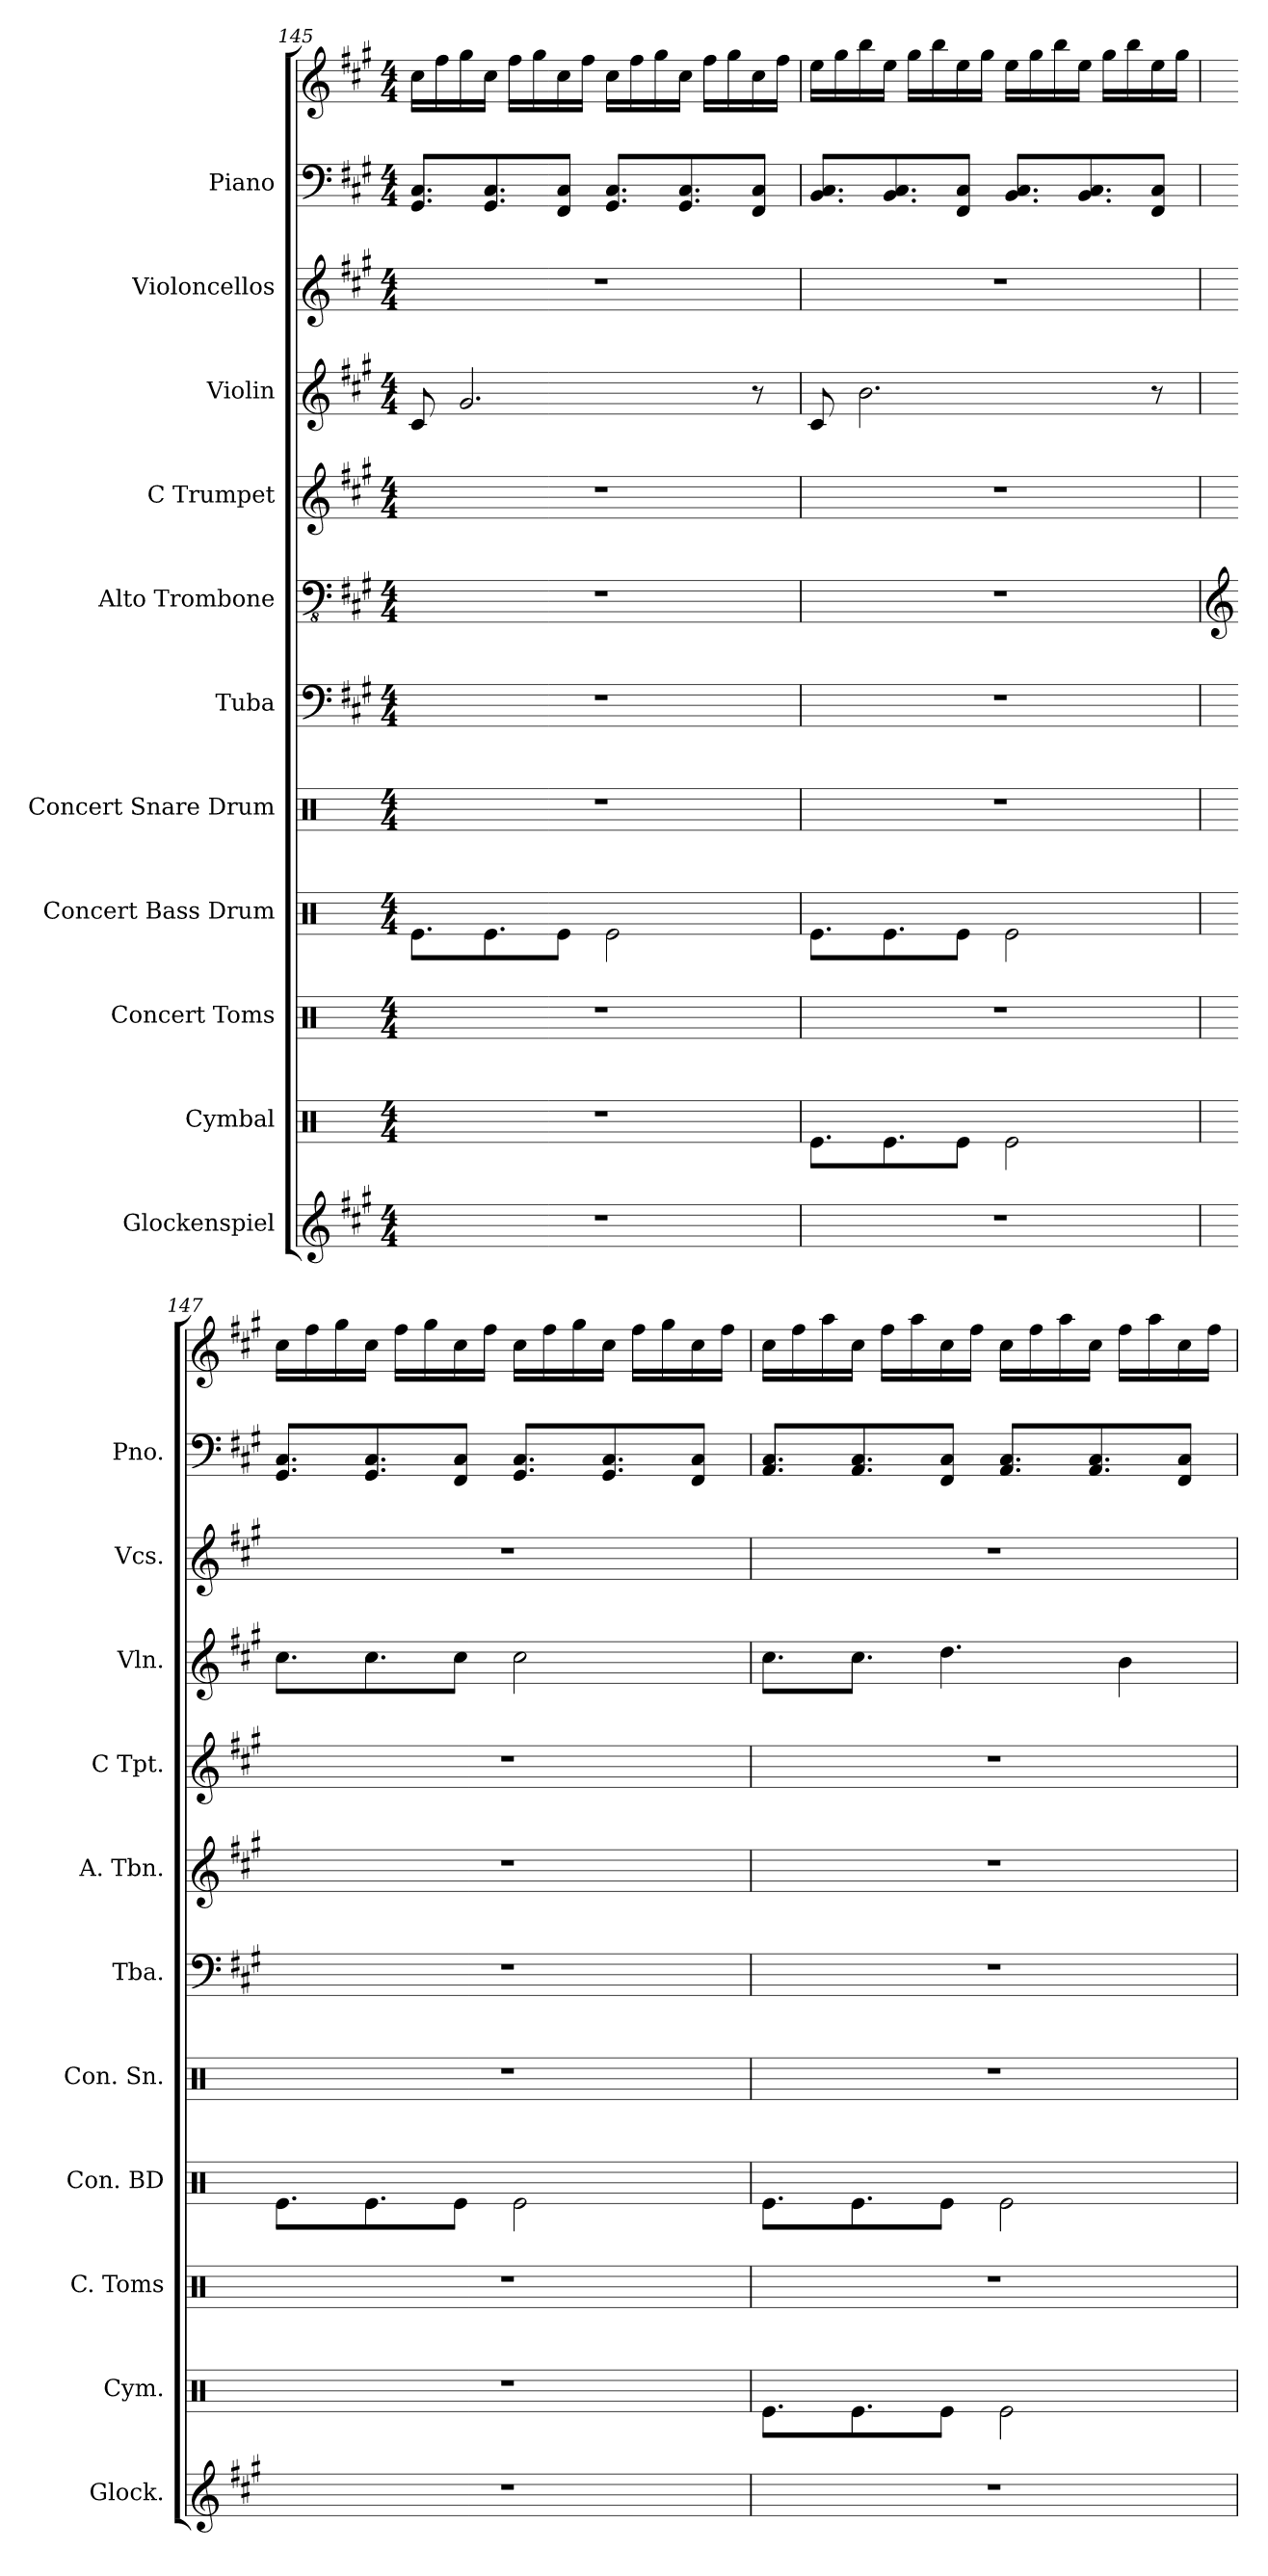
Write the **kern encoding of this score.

**kern	**kern	**kern	**kern	**kern	**kern	**kern	**kern	**kern	**kern	**kern	**kern
*part11	*part10	*part9	*part8	*part7	*part6	*part5	*part4	*part3	*part2	*part1	*part1
*staff12	*staff11	*staff10	*staff9	*staff8	*staff7	*staff6	*staff5	*staff4	*staff3	*staff2	*staff1
*I"Glockenspiel	*I"Cymbal	*I"Concert Toms	*I"Concert Bass Drum	*I"Concert Snare Drum	*I"Tuba	*I"Alto Trombone	*I"C Trumpet	*I"Violin	*I"Violoncellos	*I"Piano	*
*I'Glock.	*I'Cym.	*I'C. Toms	*I'Con. BD	*I'Con. Sn.	*I'Tba.	*I'A. Tbn.	*I'C Tpt.	*I'Vln.	*I'Vcs.	*I'Pno.	*
!!LO:PB:g=z
*clefG2	*clefX	*clefX	*clefX	*clefX	*clefF4	*clefFv4	*clefG2	*clefG2	*clefG2	*clefF4	*clefG2
*ITrd-14c-24	*	*	*	*	*	*	*	*	*	*	*
*k[f#c#g#]	*k[]	*k[]	*k[]	*k[]	*k[f#c#g#]	*k[f#c#g#]	*k[f#c#g#]	*k[f#c#g#]	*k[f#c#g#]	*k[f#c#g#]	*k[f#c#g#]
*M4/4	*M4/4	*M4/4	*M4/4	*M4/4	*M4/4	*M4/4	*M4/4	*M4/4	*M4/4	*M4/4	*M4/4
=145	=145	=145	=145	=145	=145	=145	=145	=145	=145	=145	=145
1r	1r	1r	8.Re\L	1r	1r	1r	1r	8c#/	1r	8.GG#/ 8.C#/L	16cc#\LL
.	.	.	.	.	.	.	.	.	.	.	16ff#\
.	.	.	.	.	.	.	.	2.g#/	.	.	16gg#\
.	.	.	8.Re\	.	.	.	.	.	.	8.GG#/ 8.C#/	16cc#\JJ
.	.	.	.	.	.	.	.	.	.	.	16ff#\LL
.	.	.	.	.	.	.	.	.	.	.	16gg#\
.	.	.	8Re\J	.	.	.	.	.	.	8FF#/ 8C#/J	16cc#\
.	.	.	.	.	.	.	.	.	.	.	16ff#\JJ
.	.	.	2Re\	.	.	.	.	.	.	8.GG#/ 8.C#/L	16cc#\LL
.	.	.	.	.	.	.	.	.	.	.	16ff#\
.	.	.	.	.	.	.	.	.	.	.	16gg#\
.	.	.	.	.	.	.	.	.	.	8.GG#/ 8.C#/	16cc#\JJ
.	.	.	.	.	.	.	.	.	.	.	16ff#\LL
.	.	.	.	.	.	.	.	.	.	.	16gg#\
.	.	.	.	.	.	.	.	8r	.	8FF#/ 8C#/J	16cc#\
.	.	.	.	.	.	.	.	.	.	.	16ff#\JJ
=146	=146	=146	=146	=146	=146	=146	=146	=146	=146	=146	=146
1r	8.Re\L	1r	8.Re\L	1r	1r	1r	1r	8c#/	1r	8.BB/ 8.C#/L	16ee\LL
.	.	.	.	.	.	.	.	.	.	.	16gg#\
.	.	.	.	.	.	.	.	2.b\	.	.	16bb\
.	8.Re\	.	8.Re\	.	.	.	.	.	.	8.BB/ 8.C#/	16ee\JJ
.	.	.	.	.	.	.	.	.	.	.	16gg#\LL
.	.	.	.	.	.	.	.	.	.	.	16bb\
.	8Re\J	.	8Re\J	.	.	.	.	.	.	8FF#/ 8C#/J	16ee\
.	.	.	.	.	.	.	.	.	.	.	16gg#\JJ
.	2Re\	.	2Re\	.	.	.	.	.	.	8.BB/ 8.C#/L	16ee\LL
.	.	.	.	.	.	.	.	.	.	.	16gg#\
.	.	.	.	.	.	.	.	.	.	.	16bb\
.	.	.	.	.	.	.	.	.	.	8.BB/ 8.C#/	16ee\JJ
.	.	.	.	.	.	.	.	.	.	.	16gg#\LL
.	.	.	.	.	.	.	.	.	.	.	16bb\
.	.	.	.	.	.	.	.	8r	.	8FF#/ 8C#/J	16ee\
.	.	.	.	.	.	.	.	.	.	.	16gg#\JJ
!!LO:PB:g=z
=147	=147	=147	=147	=147	=147	=147	=147	=147	=147	=147	=147
*	*	*	*	*	*	*clefG2	*	*	*	*	*
1r	1r	1r	8.Re\L	1r	1r	1r	1r	8.cc#\L	1r	8.GG#/ 8.C#/L	16cc#\LL
.	.	.	.	.	.	.	.	.	.	.	16ff#\
.	.	.	.	.	.	.	.	.	.	.	16gg#\
.	.	.	8.Re\	.	.	.	.	8.cc#\	.	8.GG#/ 8.C#/	16cc#\JJ
.	.	.	.	.	.	.	.	.	.	.	16ff#\LL
.	.	.	.	.	.	.	.	.	.	.	16gg#\
.	.	.	8Re\J	.	.	.	.	8cc#\J	.	8FF#/ 8C#/J	16cc#\
.	.	.	.	.	.	.	.	.	.	.	16ff#\JJ
.	.	.	2Re\	.	.	.	.	2cc#\	.	8.GG#/ 8.C#/L	16cc#\LL
.	.	.	.	.	.	.	.	.	.	.	16ff#\
.	.	.	.	.	.	.	.	.	.	.	16gg#\
.	.	.	.	.	.	.	.	.	.	8.GG#/ 8.C#/	16cc#\JJ
.	.	.	.	.	.	.	.	.	.	.	16ff#\LL
.	.	.	.	.	.	.	.	.	.	.	16gg#\
.	.	.	.	.	.	.	.	.	.	8FF#/ 8C#/J	16cc#\
.	.	.	.	.	.	.	.	.	.	.	16ff#\JJ
=148	=148	=148	=148	=148	=148	=148	=148	=148	=148	=148	=148
1r	8.Re\L	1r	8.Re\L	1r	1r	1r	1r	8.cc#\L	1r	8.AA/ 8.C#/L	16cc#\LL
.	.	.	.	.	.	.	.	.	.	.	16ff#\
.	.	.	.	.	.	.	.	.	.	.	16aa\
.	8.Re\	.	8.Re\	.	.	.	.	8.cc#\J	.	8.AA/ 8.C#/	16cc#\JJ
.	.	.	.	.	.	.	.	.	.	.	16ff#\LL
.	.	.	.	.	.	.	.	.	.	.	16aa\
.	8Re\J	.	8Re\J	.	.	.	.	4.dd\	.	8FF#/ 8C#/J	16cc#\
.	.	.	.	.	.	.	.	.	.	.	16ff#\JJ
.	2Re\	.	2Re\	.	.	.	.	.	.	8.AA/ 8.C#/L	16cc#\LL
.	.	.	.	.	.	.	.	.	.	.	16ff#\
.	.	.	.	.	.	.	.	.	.	.	16aa\
.	.	.	.	.	.	.	.	.	.	8.AA/ 8.C#/	16cc#\JJ
.	.	.	.	.	.	.	.	4b\	.	.	16ff#\LL
.	.	.	.	.	.	.	.	.	.	.	16aa\
.	.	.	.	.	.	.	.	.	.	8FF#/ 8C#/J	16cc#\
.	.	.	.	.	.	.	.	.	.	.	16ff#\JJ
=	=	=	=	=	=	=	=	=	=	=	=
*-	*-	*-	*-	*-	*-	*-	*-	*-	*-	*-	*-
